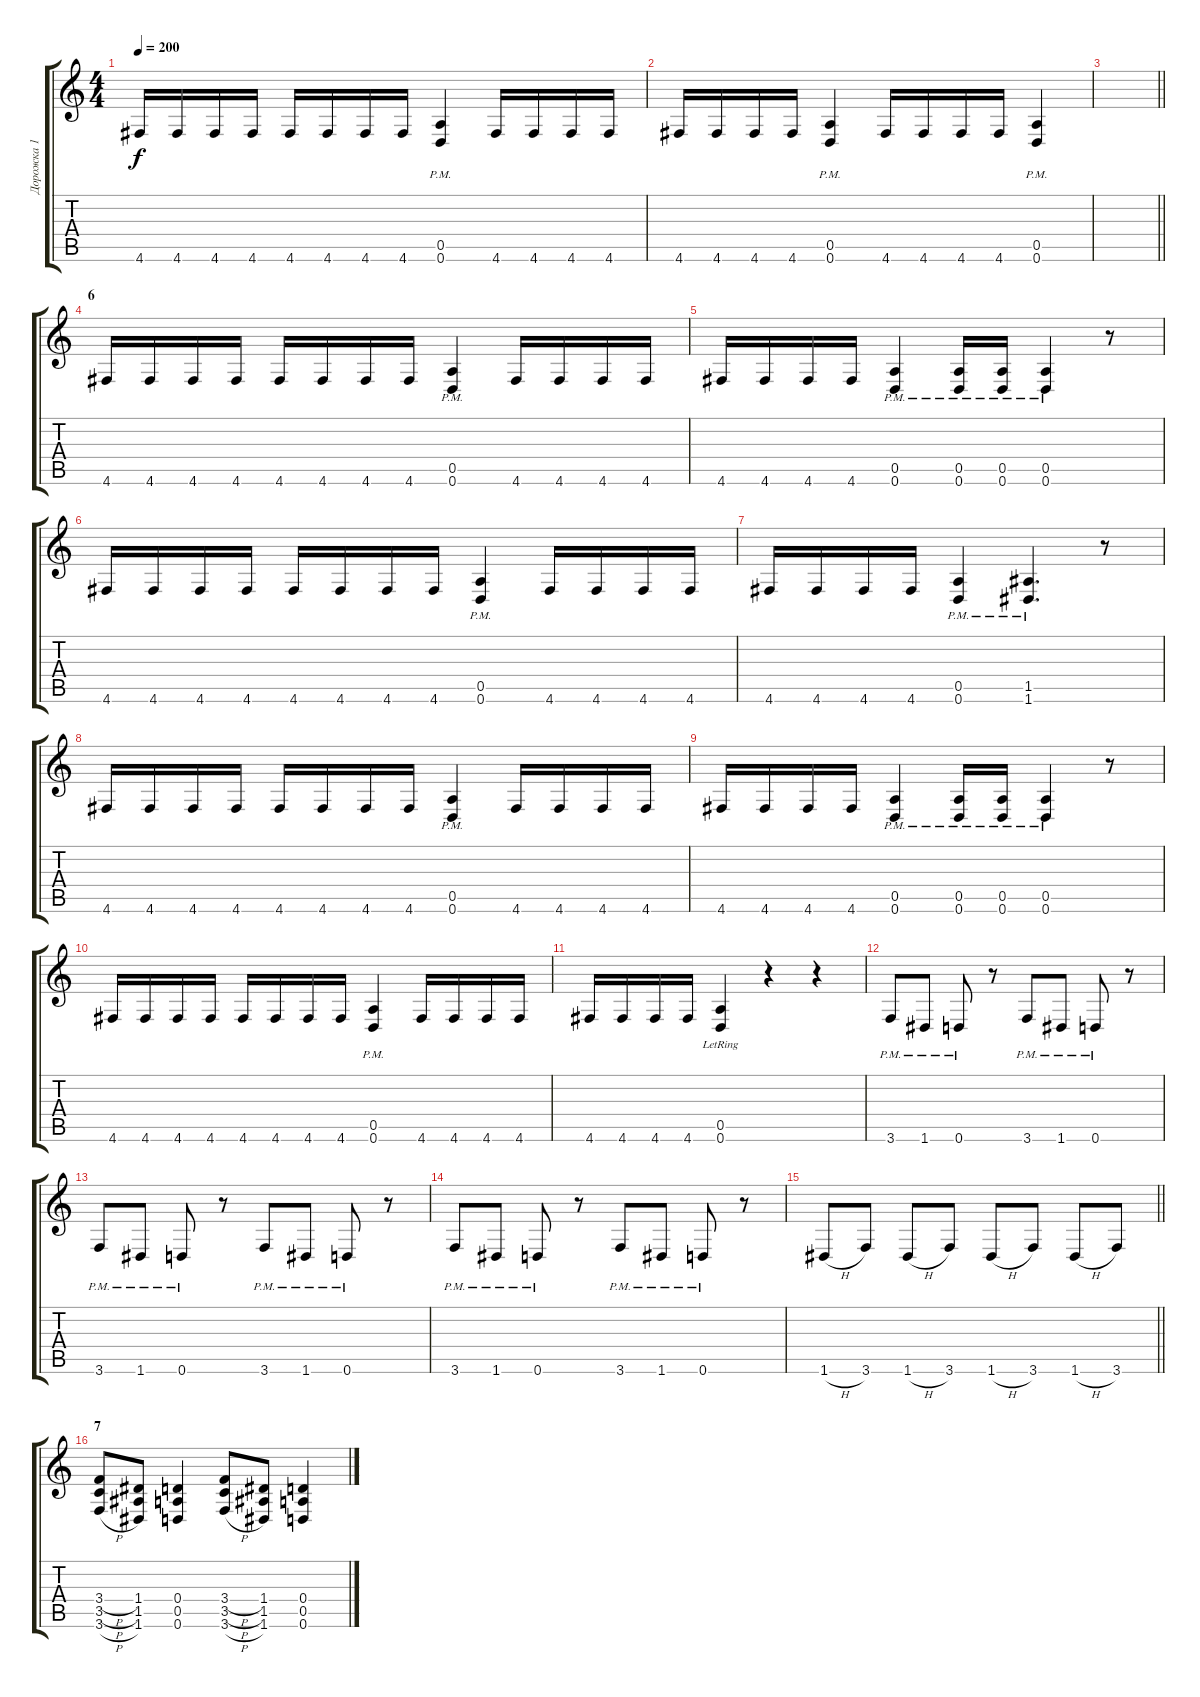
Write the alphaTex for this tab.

\track ("Дорожка 1" "Дорожка 1") {instrument distortionguitar}
\staff {score tabs}
\tuning (E4 B3 G3 D3 A2 D2) {hide}
\ts (4 4)
\tempo 200
\clef g2
\ks c
4.6.16{dy f} 4.6.16 4.6.16 4.6.16 4.6.16 4.6.16 4.6.16 4.6.16 (0.5{pm} 0.6{pm}).4 4.6.16 4.6.16 4.6.16 4.6.16 |
4.6.16 4.6.16 4.6.16 4.6.16 (0.5{pm} 0.6{pm}).4 4.6.16 4.6.16 4.6.16 4.6.16 (0.5{pm} 0.6{pm}).4 |
\barLineRight lightlight
|
\section ("" "6")
4.6.16 4.6.16 4.6.16 4.6.16 4.6.16 4.6.16 4.6.16 4.6.16 (0.5{pm} 0.6{pm}).4 4.6.16 4.6.16 4.6.16 4.6.16 |
4.6.16 4.6.16 4.6.16 4.6.16 (0.5{pm} 0.6{pm}).4 (0.5{pm} 0.6{pm}).16 (0.5{pm} 0.6{pm}).16 (0.5{pm} 0.6{pm}).4 r.8 |
4.6.16 4.6.16 4.6.16 4.6.16 4.6.16 4.6.16 4.6.16 4.6.16 (0.5{pm} 0.6{pm}).4 4.6.16 4.6.16 4.6.16 4.6.16 |
4.6.16 4.6.16 4.6.16 4.6.16 (0.5{pm} 0.6{pm}).4 (1.5{pm} 1.6).4{d} r.8 |
4.6.16 4.6.16 4.6.16 4.6.16 4.6.16 4.6.16 4.6.16 4.6.16 (0.5{pm} 0.6{pm}).4 4.6.16 4.6.16 4.6.16 4.6.16 |
4.6.16 4.6.16 4.6.16 4.6.16 (0.5{pm} 0.6{pm}).4 (0.5{pm} 0.6{pm}).16 (0.5{pm} 0.6{pm}).16 (0.5{pm} 0.6{pm}).4 r.8 |
4.6.16 4.6.16 4.6.16 4.6.16 4.6.16 4.6.16 4.6.16 4.6.16 (0.5{pm} 0.6{pm}).4 4.6.16 4.6.16 4.6.16 4.6.16 |
4.6.16 4.6.16 4.6.16 4.6.16 (0.5{lr} 0.6{lr}).4 r.4 r.4 |
3.6{pm}.8 1.6{pm}.8 0.6{pm}.8 r.8 3.6{pm}.8 1.6{pm}.8 0.6{pm}.8 r.8 |
3.6{pm}.8 1.6{pm}.8 0.6{pm}.8 r.8 3.6{pm}.8 1.6{pm}.8 0.6{pm}.8 r.8 |
3.6{pm}.8 1.6{pm}.8 0.6{pm}.8 r.8 3.6{pm}.8 1.6{pm}.8 0.6{pm}.8 r.8 |
\barLineRight lightlight
1.6{h}.8 3.6.8 1.6{h}.8 3.6.8 1.6{h}.8 3.6.8 1.6{h}.8 3.6.8 |
\section ("" "7")
(3.4{h} 3.5{h} 3.6{h}).8 (1.4 1.5 1.6).8 (0.4 0.5 0.6).4 (3.4{h} 3.5{h} 3.6{h}).8 (1.4 1.5 1.6).8 (0.4 0.5 0.6).4
